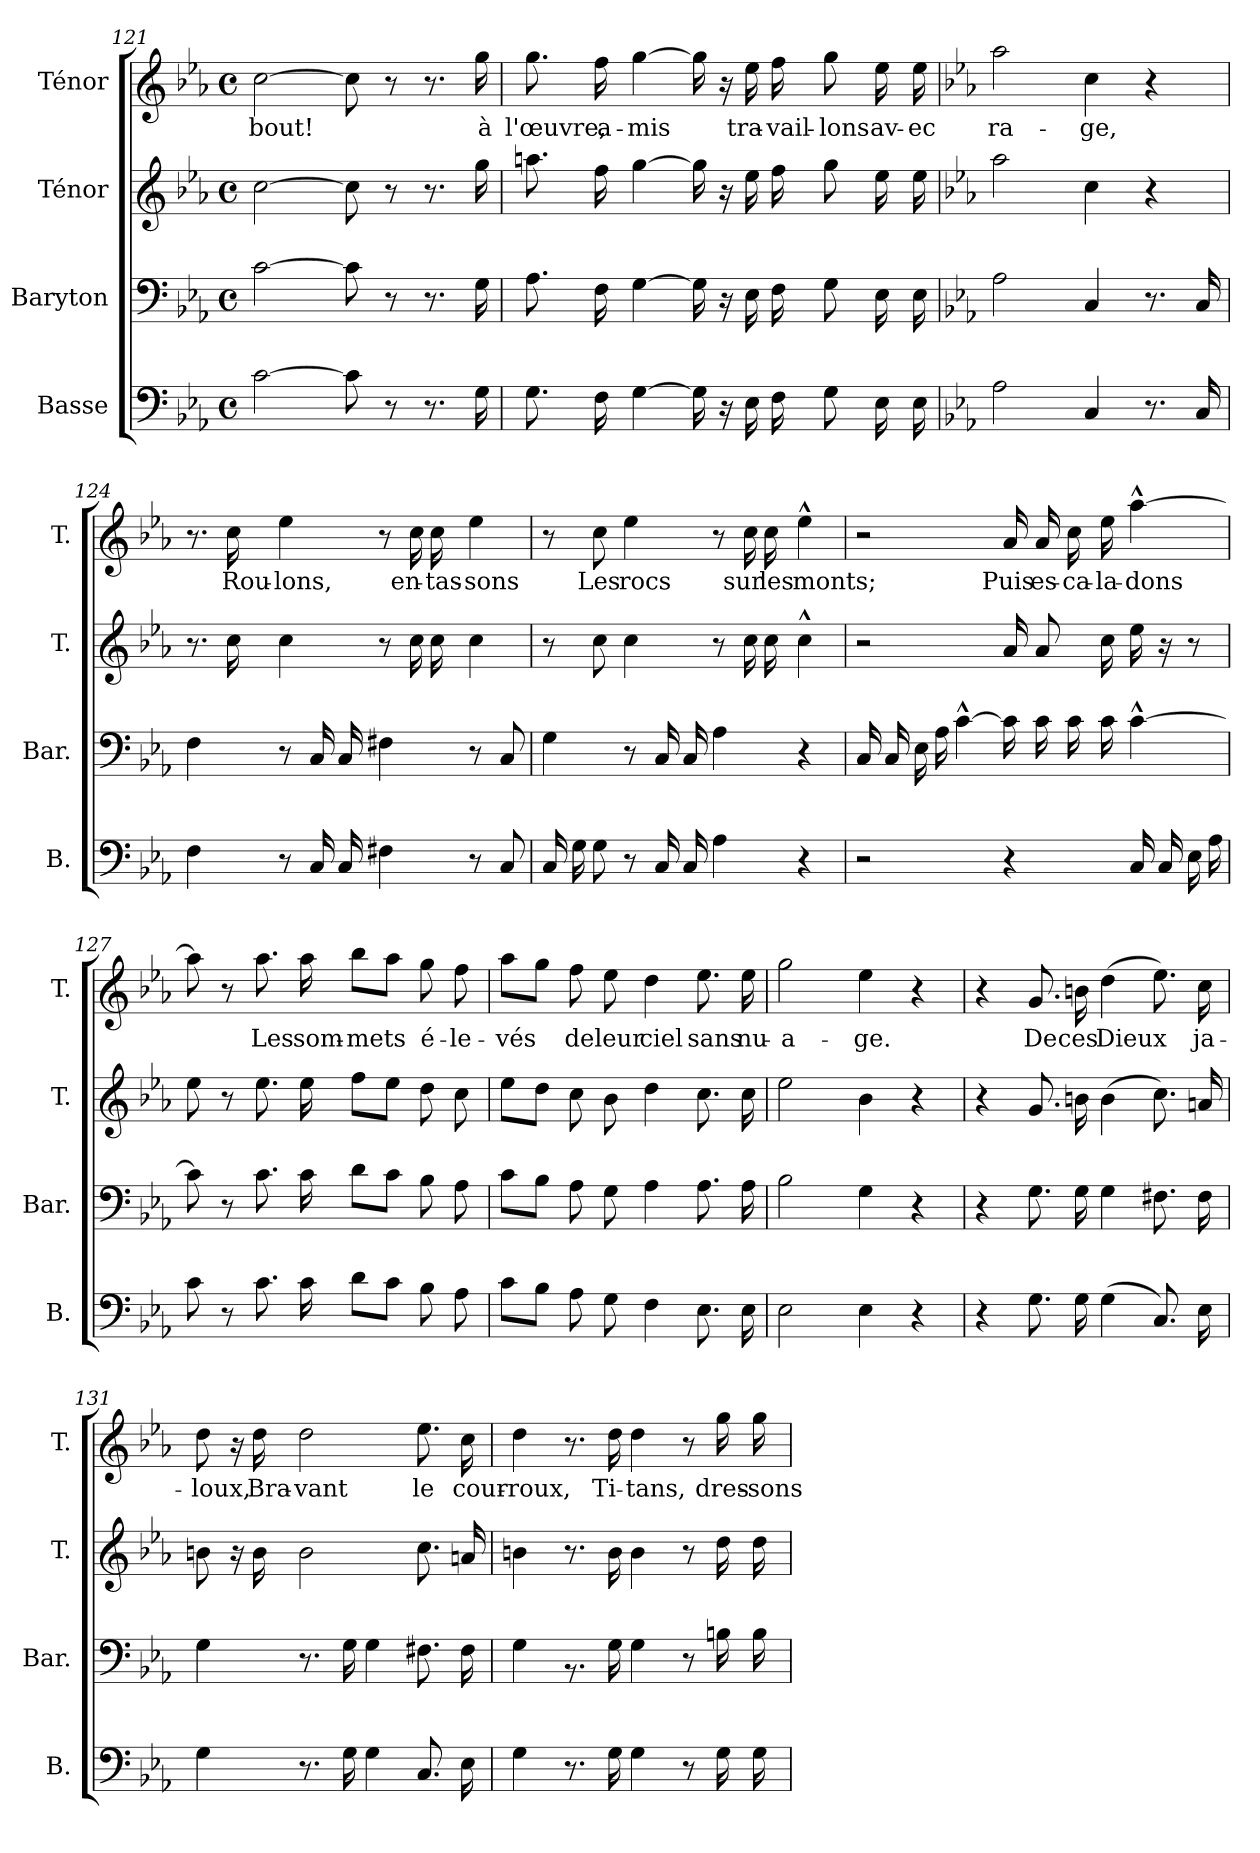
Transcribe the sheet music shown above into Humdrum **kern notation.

**kern	**kern	**kern	**kern	**text
*part4	*part3	*part2	*part1	*part1
*staff4	*staff3	*staff2	*staff1	*staff1
*I"Basse	*I"Baryton	*I"Ténor	*I"Ténor	*
*I'B.	*I'Bar.	*I'T.	*I'T.	*
*clefF4	*clefF4	*clefG2	*clefG2	*
*k[b-e-a-]	*k[b-e-a-]	*k[b-e-a-]	*k[b-e-a-]	*
*M4/4	*M4/4	*M4/4	*M4/4	*
*met(c)	*met(c)	*met(c)	*met(c)	*
=121	=121	=121	=121	=121
!	!	!	!	!LO:LY:b
[2c\	[2c\	[2cc\	[2cc\	-bout!
8c\]	8c\]	8cc\]	8cc\]	.
8r	8r	8r	8r	.
8.r	8.r	8.r	8.r	.
!	!	!	!	!LO:LY:b
16G\	16G\	16gg\	16gg\	à
=122	=122	=122	=122	=122
!	!	!	!	!LO:LY:b
8.G\	8.A-\	8.aan\	8.gg\	l'œuvre,
!	!	!	!	!LO:LY:b
16F\	16F\	16ff\	16ff\	a-
!	!	!	!	!LO:LY:b
[4G\	[4G\	[4gg\	[4gg\	-mis
16G\]	16G\]	16gg\]	16gg\]	.
16r	16r	16r	16r	.
!	!	!	!	!LO:LY:b
16E-\	16E-\	16ee-\	16ee-\	tra-
!	!	!	!	!LO:LY:b
16F\	16F\	16ff\	16ff\	-vail-
!	!	!	!	!LO:LY:b
8G\	8G\	8gg\	8gg\	-lons
!	!	!	!	!LO:LY:b
16E-\	16E-\	16ee-\	16ee-\	av-
!	!	!	!	!LO:LY:b
16E-\	16E-\	16ee-\	16ee-\	-ec
=123	=123	=123	=123	=123
*	*	*k[b-e-a-]	*	*
!	!	!	!	!LO:LY:b
2A-\	2A-\	2aa-\	2aa-\	ra-
!	!	!	!	!LO:LY:b
4C/	4C/	4cc\	4cc\	-ge,
8.r	8.r	4r	4r	.
16C/	16C/	.	.	.
=124	=124	=124	=124	=124
4F\	4F\	8.r	8.r	.
!	!	!	!	!LO:LY:b
.	.	16cc\	16cc\	Rou-
!	!	!	!	!LO:LY:b
8r	8r	4cc\	4ee-\	-lons,
16C/	16C/	.	.	.
16C/	16C/	.	.	.
4F#X\	4F#X\	8r	8r	.
!	!	!	!	!LO:LY:b
.	.	16cc\	16cc\	en-
!	!	!	!	!LO:LY:b
.	.	16cc\	16cc\	-tas-
!	!	!	!	!LO:LY:b
8r	8r	4cc\	4ee-\	-sons
8C/	8C/	.	.	.
=125	=125	=125	=125	=125
16C/	4G\	8r	8r	.
16G\	.	.	.	.
!	!	!	!	!LO:LY:b
8G\	.	8cc\	8cc\	Les
!	!	!	!	!LO:LY:b
8r	8r	4cc\	4ee-\	rocs
16C/	16C/	.	.	.
16C/	16C/	.	.	.
4A-\	4A-\	8r	8r	.
!	!	!	!	!LO:LY:b
.	.	16cc\	16cc\	sur
!	!	!	!	!LO:LY:b
.	.	16cc\	16cc\	les
!	!	!	!	!LO:LY:b
4r	4r	4cc^^\	4ee-^^\	monts;
=126	=126	=126	=126	=126
2r	16C/	2r	2r	.
.	16C/	.	.	.
.	16E-\	.	.	.
.	16A-\	.	.	.
.	[4c^^\	.	.	.
!	!	!	!	!LO:LY:b
4r	16c\]	16a-/	16a-/	Puis
!	!	!	!	!LO:LY:b
.	16c\	8a-/	16a-/	es-
!	!	!	!	!LO:LY:b
.	16c\	.	16cc\	-ca-
!	!	!	!	!LO:LY:b
.	16c\	16cc\	16ee-\	-la-
!	!	!	!	!LO:LY:b
16C/	[4c^^\	16ee-\	[4aa-^^\	-dons
16C/	.	16r	.	.
16E-\	.	8r	.	.
16A-\	.	.	.	.
=127	=127	=127	=127	=127
8c\	8c\]	8ee-\	8aa-\]	.
8r	8r	8r	8r	.
!	!	!	!	!LO:LY:b
8.c\	8.c\	8.ee-\	8.aa-\	Les
!	!	!	!	!LO:LY:b
16c\	16c\	16ee-\	16aa-\	som-
!	!	!	!	!LO:LY:b
8d\L	8d\L	8ff\L	8bb-\L	-mets
8c\J	8c\J	8ee-\J	8aa-\J	.
!	!	!	!	!LO:LY:b
8B-\	8B-\	8dd\	8gg\	é-
!	!	!	!	!LO:LY:b
8A-\	8A-\	8cc\	8ff\	-le-
=128	=128	=128	=128	=128
!	!	!	!	!LO:LY:b
8c\L	8c\L	8ee-\L	8aa-\L	-vés
8B-\J	8B-\J	8dd\J	8gg\J	.
!	!	!	!	!LO:LY:b
8A-\	8A-\	8cc\	8ff\	de
!	!	!	!	!LO:LY:b
8G\	8G\	8b-\	8ee-\	leur
!	!	!	!	!LO:LY:b
4F\	4A-\	4dd\	4dd\	ciel
!	!	!	!	!LO:LY:b
8.E-\	8.A-\	8.cc\	8.ee-\	sans
!	!	!	!	!LO:LY:b
16E-\	16A-\	16cc\	16ee-\	nu-
=129	=129	=129	=129	=129
!	!	!	!	!LO:LY:b
2E-\	2B-\	2ee-\	2gg\	-a-
!	!	!	!	!LO:LY:b
4E-\	4G\	4b-\	4ee-\	-ge.
4r	4r	4r	4r	.
=130	=130	=130	=130	=130
4r	4r	4r	4r	.
!	!	!	!	!LO:LY:b
8.G\	8.G\	8.g/	8.g/	De
!	!	!	!	!LO:LY:b
16G\	16G\	16bn\	16bn\	ces
!	!	!	!	!LO:LY:b
(>4G\	4G\	(>4b\	(>4dd\	Dieux
8.C/)	8.F#X\	8.cc\)	8.ee-\)	.
!	!	!	!	!LO:LY:b
16E-\	16F#\	16an/	16cc\	ja-
=131	=131	=131	=131	=131
!	!	!	!	!LO:LY:b
4G\	4G\	8bn\	8dd\	-loux,
.	.	16r	16r	.
!	!	!	!	!LO:LY:b
.	.	16b\	16dd\	Bra-
!	!	!	!	!LO:LY:b
8.r	8.r	2b\	2dd\	-vant
16G\	16G\	.	.	.
4G\	4G\	.	.	.
!	!	!	!	!LO:LY:b
8.C/	8.F#X\	8.cc\	8.ee-\	le
!	!	!	!	!LO:LY:b
16E-\	16F#\	16an/	16cc\	cour-
=132	=132	=132	=132	=132
!	!	!	!	!LO:LY:b
4G\	4G\	4bn\	4dd\	-roux,
8.r	8.rBB	8.r	8.r	.
!	!	!	!	!LO:LY:b
16G\	16G\	16b\	16dd\	Ti-
!	!	!	!	!LO:LY:b
4G\	4G\	4b\	4dd\	-tans,
8r	8r	8r	8r	.
!	!	!	!	!LO:LY:b
16G\	16Bn\	16dd\	16gg\	dres-
!	!	!	!	!LO:LY:b
16G\	16B\	16dd\	16gg\	-sons-
=	=	=	=	=
*-	*-	*-	*-	*-
